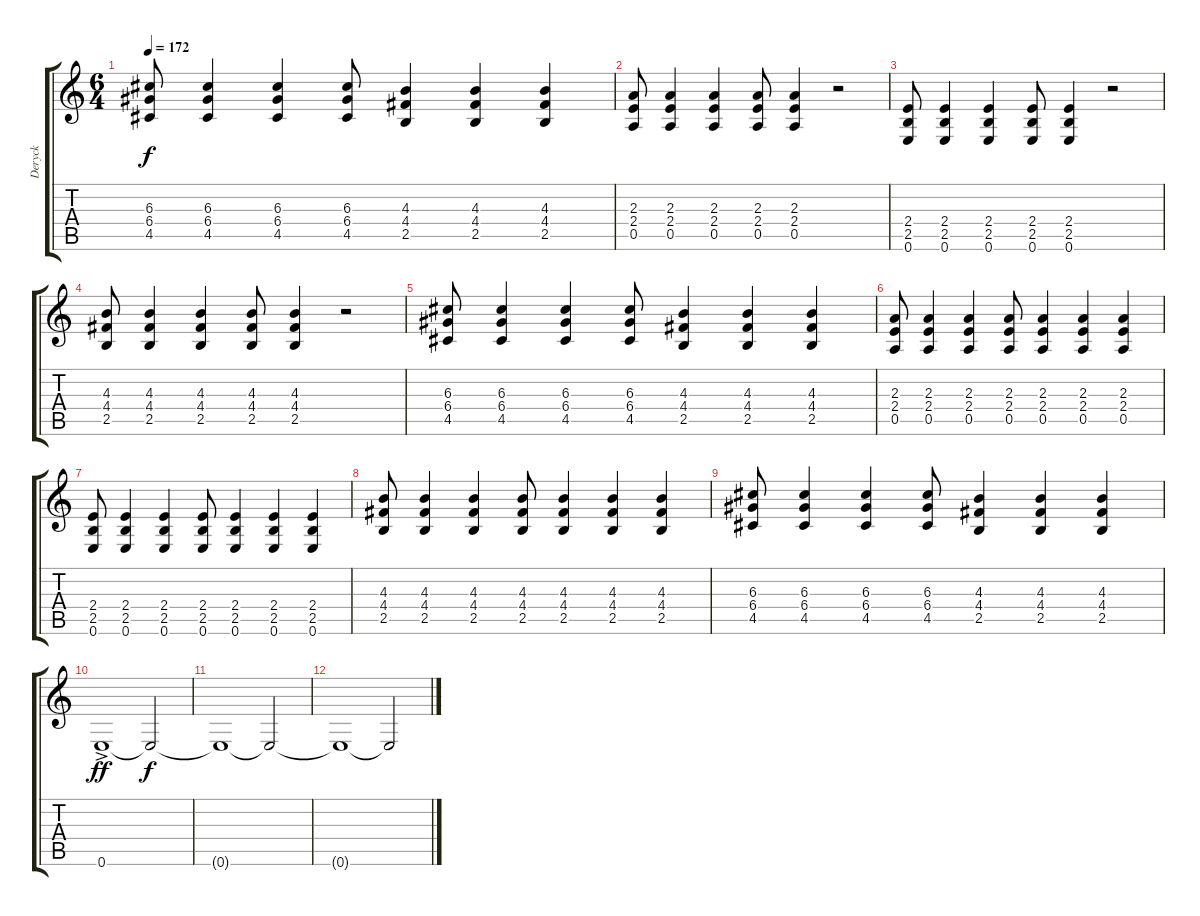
\track ("Deryck" "Deryck") {instrument electricguitarclean}
\staff {score tabs}
\tuning (E4 B3 G3 D3 A2 E2) {hide}
\ts (6 4)
\tempo 172
\clef g2
\ks c
(6.3 6.4 4.5).8{dy f} (6.3 6.4 4.5).4 (6.3 6.4 4.5).4 (6.3 6.4 4.5).8 (4.3 4.4 2.5).4 (4.3 4.4 2.5).4 (4.3 4.4 2.5).4 |
(2.3 2.4 0.5).8 (2.3 2.4 0.5).4 (2.3 2.4 0.5).4 (2.3 2.4 0.5).8 (2.3 2.4 0.5).4 r.2 |
(2.4 2.5 0.6).8 (2.4 2.5 0.6).4 (2.4 2.5 0.6).4 (2.4 2.5 0.6).8 (2.4 2.5 0.6).4 r.2 |
(4.3 4.4 2.5).8 (4.3 4.4 2.5).4 (4.3 4.4 2.5).4 (4.3 4.4 2.5).8 (4.3 4.4 2.5).4 r.2 |
(6.3 6.4 4.5).8 (6.3 6.4 4.5).4 (6.3 6.4 4.5).4 (6.3 6.4 4.5).8 (4.3 4.4 2.5).4 (4.3 4.4 2.5).4 (4.3 4.4 2.5).4 |
(2.3 2.4 0.5).8 (2.3 2.4 0.5).4 (2.3 2.4 0.5).4 (2.3 2.4 0.5).8 (2.3 2.4 0.5).4 (2.3 2.4 0.5).4 (2.3 2.4 0.5).4 |
(2.4 2.5 0.6).8 (2.4 2.5 0.6).4 (2.4 2.5 0.6).4 (2.4 2.5 0.6).8 (2.4 2.5 0.6).4 (2.4 2.5 0.6).4 (2.4 2.5 0.6).4 |
(4.3 4.4 2.5).8 (4.3 4.4 2.5).4 (4.3 4.4 2.5).4 (4.3 4.4 2.5).8 (4.3 4.4 2.5).4 (4.3 4.4 2.5).4 (4.3 4.4 2.5).4 |
(6.3 6.4 4.5).8 (6.3 6.4 4.5).4 (6.3 6.4 4.5).4 (6.3 6.4 4.5).8 (4.3 4.4 2.5).4 (4.3 4.4 2.5).4 (4.3 4.4 2.5).4 |
0.6{ac}.1{dy ff} 0.6{t}.2{dy f} |
0.6{t}.1{volume 0} 0.6{t}.2 |
0.6{t}.1 0.6{t}.2
